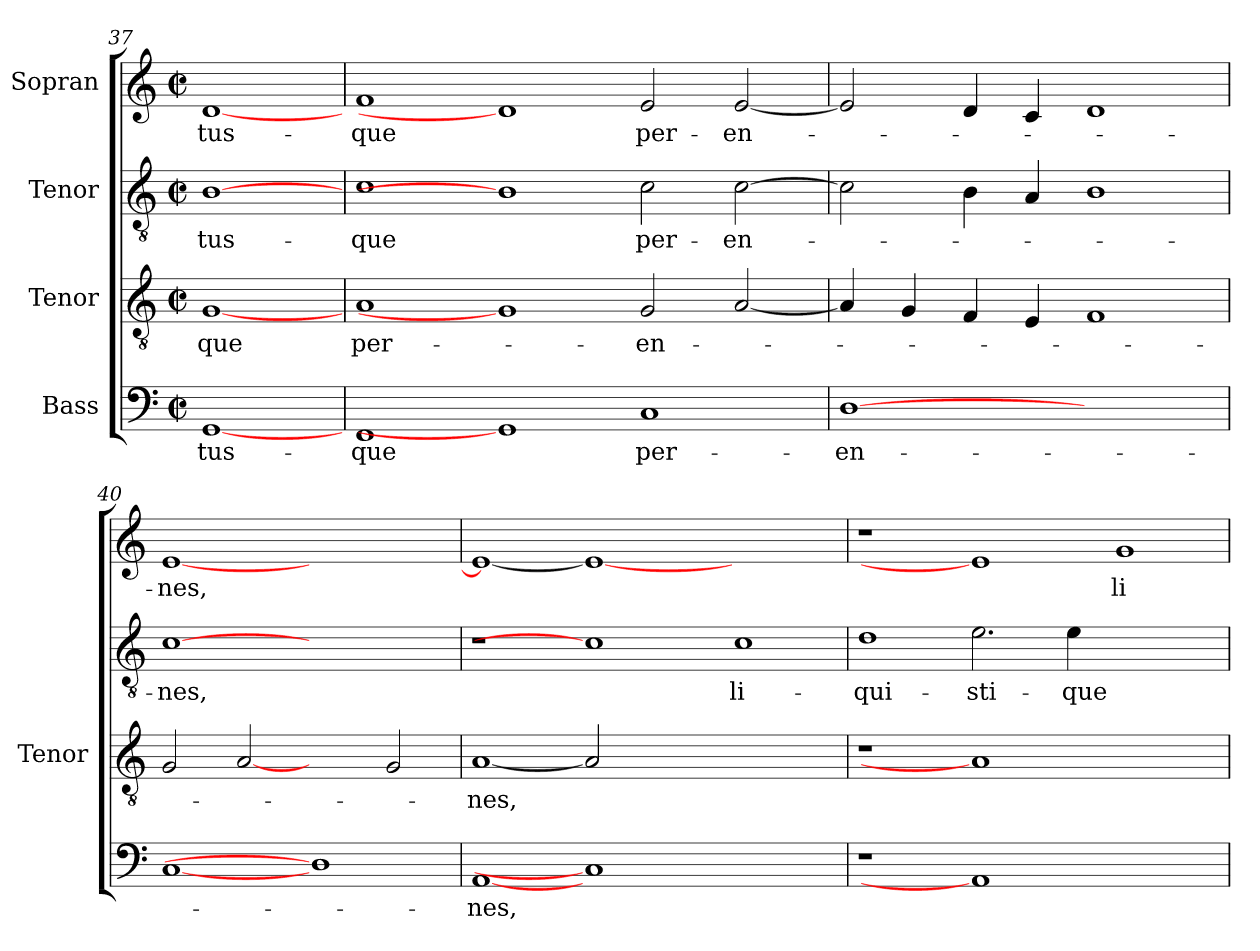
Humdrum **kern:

**kern	**text	**kern	**text	**kern	**text	**kern	**text
*part4	*part4	*part3	*part3	*part2	*part2	*part1	*part1
*staff4	*staff4	*staff3	*staff3	*staff2	*staff2	*staff1	*staff1
*I"Bass	*	*I"Tenor	*	*I"Tenor	*	*I"Sopran	*
*	*	*I'Tenor	*	*	*	*	*
*clefF4	*	*clefGv2	*	*clefGv2	*	*clefG2	*
*	*	*ITrd7c12	*	*ITrd7c12	*	*	*
*k[]	*	*k[]	*	*k[]	*	*k[]	*
*M2/2	*	*M2/2	*	*M2/2	*	*M2/2	*
*met(c|)	*	*met(c|)	*	*met(c|)	*	*met(c|)	*
=37	=37	=37	=37	=37	=37	=37	=37
!	!LO:LY:b:color=#000000	!	!	!	!	!	!
!	!	!	!LO:LY:b:color=#000000	!	!	!	!
!	!	!	!	!	!LO:LY:b:color=#000000	!	!
!	!	!	!	!	!	!	!LO:LY:b:color=#000000
[1GGi	-tus-	[1GGi	-que	[1BBi	-tus-	[1di	-tus-
=38	=38	=38	=38	=38	=38	=38	=38
!	!LO:LY:b:color=#000000	!	!	!	!	!	!
!	!	!	!LO:LY:b:color=#000000	!	!	!	!
!	!	!	!	!	!LO:LY:b:color=#000000	!	!
!	!	!	!	!	!	!	!LO:LY:b:color=#000000
1FFi	-que	1AAi	per-	1Ci	-que	1fi	-que
1GGi]	.	1GGi]	.	1BBi]	.	1di]	.
!	!LO:LY:b:color=#000000	!	!	!	!	!	!
!	!	!	!LO:LY:b:color=#000000	!	!	!	!
!	!	!	!	!	!LO:LY:b:color=#000000	!	!
!	!	!	!	!	!	!	!LO:LY:b:color=#000000
1Ci	per-	2GGi/	-en-	2Ci\	per-	2ei/	per-
!	!	!	!	!	!LO:LY:b:color=#000000	!	!
!	!	!	!	!	!	!	!LO:LY:b:color=#000000
.	.	[<2AAi/	.	[>2Ci\	-en-	[<2ei/	-en-
=39	=39	=39	=39	=39	=39	=39	=39
!	!LO:LY:b:color=#000000	!	!	!	!	!	!
[1Di	-en-	4AAi/]	.	2Ci\]	.	2ei/]	.
.	.	4GGi/	.	.	.	.	.
.	.	4FFi/	.	4BBi\	.	4di/	.
.	.	4EEi/	.	4AAi/	.	4ci/	.
1ryy	.	1FFi	.	1BBi	.	1di	.
=40	=40	=40	=40	=40	=40	=40	=40
!	!	!	!	!	!LO:LY:b:color=#000000	!	!
!	!	!	!	!	!	!	!LO:LY:b:color=#000000
[1Ci	.	2GGi/	.	[1Ci	-nes,	[<1ei	-nes,
.	.	[2AAi	.	.	.	.	.
1Di]	.	2ryy	.	1ryy	.	1ryy	.
.	.	2GGi/	.	.	.	.	.
=41	=41	=41	=41	=41	=41	=41	=41
!	!LO:LY:b:color=#000000	!	!	!	!	!	!
!	!	!	!LO:LY:b:color=#000000	!	!	!	!
[1AAi	-nes,	[1AAi	-nes,	1r	.	1ei_<	.
1Ci]	.	2AAi]	.	1Ci]	.	1ei_	.
.	.	1.ryy	.	.	.	.	.
!	!	!	!	!	!LO:LY:b:color=#000000	!	!
1ryy	.	.	.	1Ci	li-	1ryy	.
=42	=42	=42	=42	=42	=42	=42	=42
!LO:N:vis=1	!	!LO:N:vis=1	!	!	!	!	!
!	!	!	!	!	!LO:LY:b:color=#000000	!	!
1r	.	1r	.	1Di	-qui-	1r	.
!	!	!	!	!	!LO:LY:b:color=#000000	!	!
1AAi]	.	1AAi]	.	2.Ei\	-sti-	1ei]	.
!	!	!	!	!	!LO:LY:b:color=#000000	!	!
.	.	.	.	4Ei\	-que	.	.
!	!	!	!	!	!	!	!LO:LY:b:color=#000000
1ryy	.	1ryy	.	1ryy	.	1gi	li-
=	=	=	=	=	=	=	=
*-	*-	*-	*-	*-	*-	*-	*-
